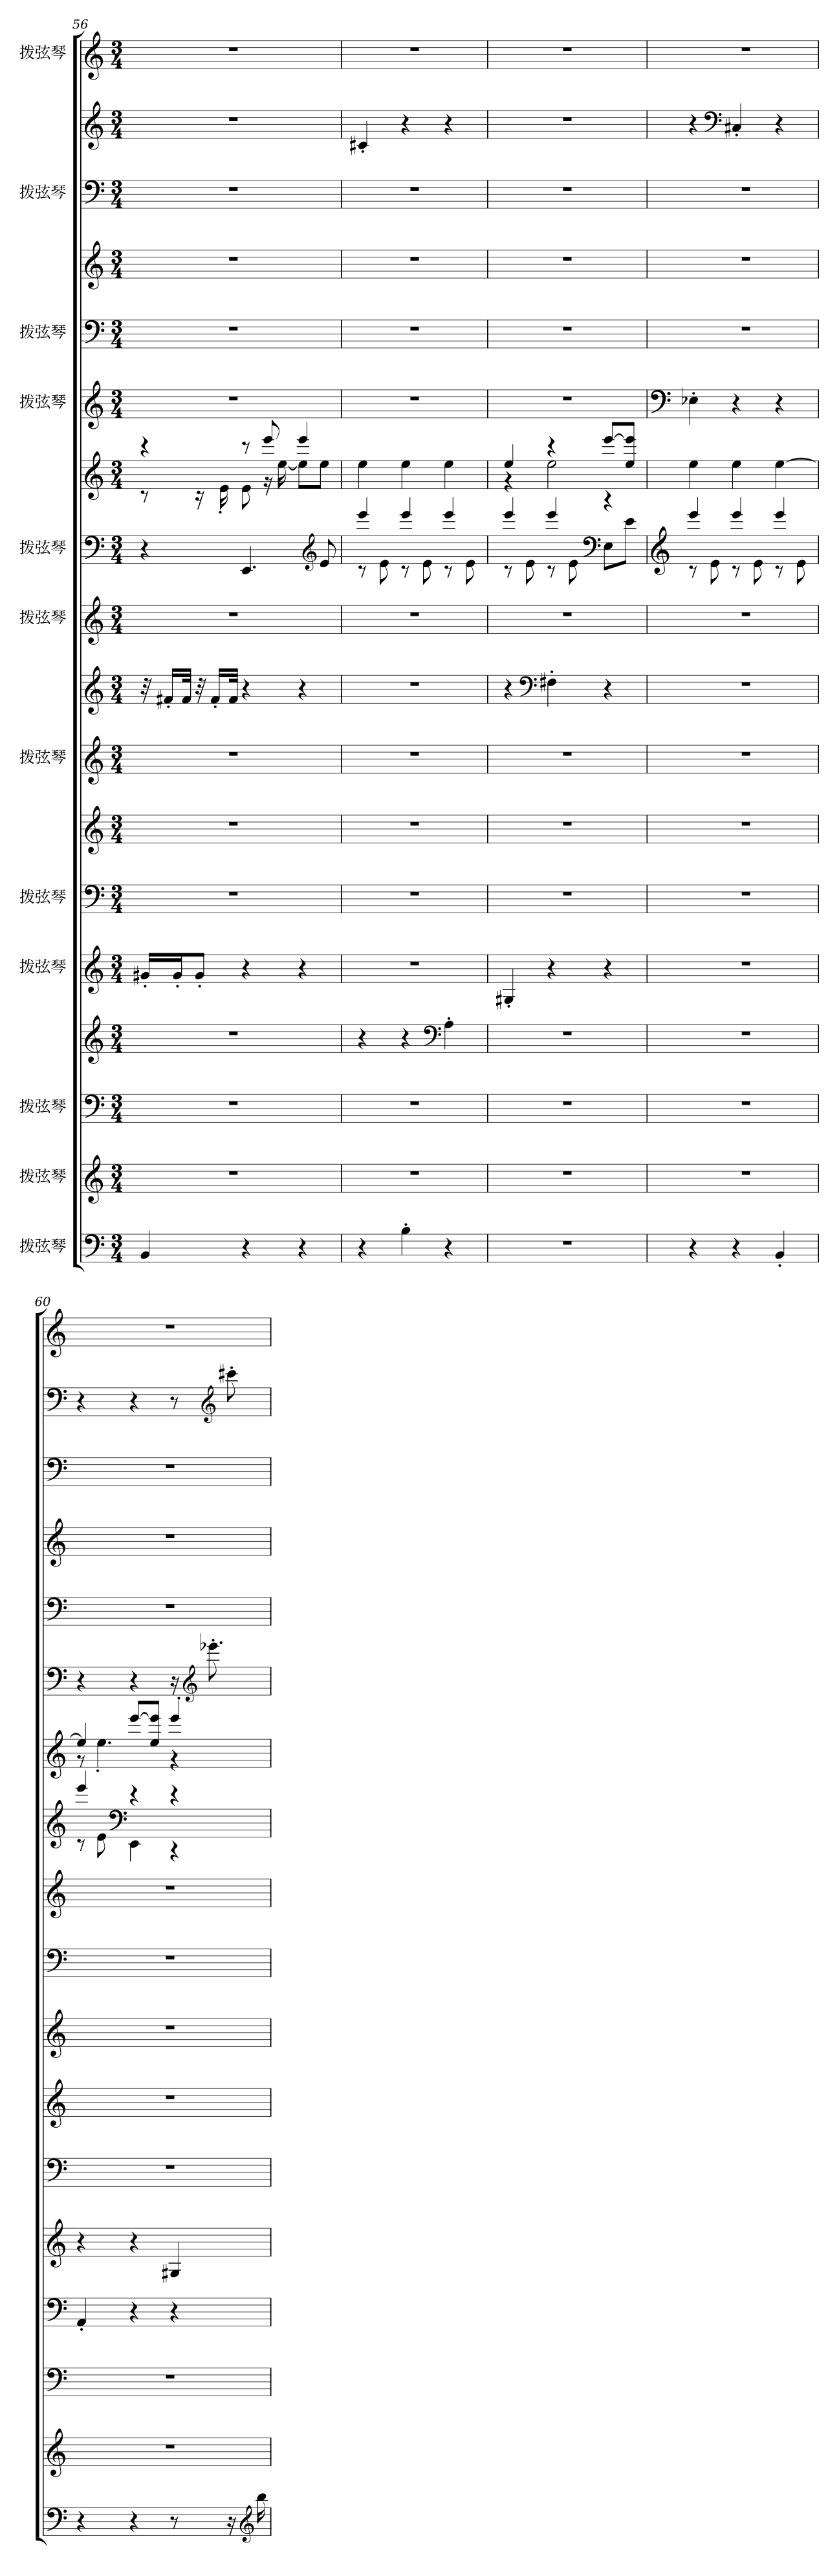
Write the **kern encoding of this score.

**kern	**kern	**kern	**kern	**kern	**kern	**kern	**kern	**kern	**kern	**kern	**kern	**kern	**kern	**kern	**kern	**kern	**kern
*part12	*part11	*part10	*part10	*part9	*part8	*part8	*part7	*part7	*part6	*part5	*part5	*part4	*part3	*part3	*part2	*part2	*part1
*staff18	*staff17	*staff16	*staff15	*staff14	*staff13	*staff12	*staff11	*staff10	*staff9	*staff8	*staff7	*staff6	*staff5	*staff4	*staff3	*staff2	*staff1
*I"拨弦琴	*I"拨弦琴	*I"拨弦琴	*	*I"拨弦琴	*I"拨弦琴	*	*I"拨弦琴	*	*I"拨弦琴	*I"拨弦琴	*	*I"拨弦琴	*I"拨弦琴	*	*I"拨弦琴	*	*I"拨弦琴
*clefF4	*clefG2	*clefF4	*clefG2	*clefG2	*clefF4	*clefG2	*clefG2	*clefG2	*clefG2	*clefF4	*clefG2	*clefG2	*clefF4	*clefG2	*clefF4	*clefG2	*clefG2
*k[]	*k[]	*k[]	*k[]	*k[]	*k[]	*k[]	*k[]	*k[]	*k[]	*k[]	*k[]	*k[]	*k[]	*k[]	*k[]	*k[]	*k[]
*M3/4	*M3/4	*M3/4	*M3/4	*M3/4	*M3/4	*M3/4	*M3/4	*M3/4	*M3/4	*M3/4	*M3/4	*M3/4	*M3/4	*M3/4	*M3/4	*M3/4	*M3/4
=56	=56	=56	=56	=56	=56	=56	=56	=56	=56	=56	=56	=56	=56	=56	=56	=56	=56
*	*	*	*	*	*	*	*	*	*	*	*^	*	*	*	*	*	*
4BB/	2.r	2.r	2.r	16g#X'/LL	2.r	2.r	2.r	32r	2.r	4r	4r	8r	2.r	2.r	2.r	2.r	2.r	2.r
.	.	.	.	.	.	.	.	16f#X'/LL	.	.	.	.	.	.	.	.	.	.
.	.	.	.	16g#'/J	.	.	.	.	.	.	.	.	.	.	.	.	.	.
.	.	.	.	.	.	.	.	32f#/JJk	.	.	.	.	.	.	.	.	.	.
.	.	.	.	8g#'/J	.	.	.	32r	.	.	.	16r	.	.	.	.	.	.
.	.	.	.	.	.	.	.	16f#'/LL	.	.	.	.	.	.	.	.	.	.
.	.	.	.	.	.	.	.	.	.	.	.	16e'\	.	.	.	.	.	.
.	.	.	.	.	.	.	.	32f#/JJk	.	.	.	.	.	.	.	.	.	.
4r	.	.	.	4r	.	.	.	4r	.	4.EE/	8r	8e\	.	.	.	.	.	.
.	.	.	.	.	.	.	.	.	.	.	8eee/	16r	.	.	.	.	.	.
.	.	.	.	.	.	.	.	.	.	.	.	[16ee\	.	.	.	.	.	.
4r	.	.	.	4r	.	.	.	4r	.	.	4eee/	8ee\L]	.	.	.	.	.	.
*	*	*	*	*	*	*	*	*	*	*clefG2	*	*	*	*	*	*	*	*
.	.	.	.	.	.	.	.	.	.	8e/	.	8ee\J	.	.	.	.	.	.
*	*	*	*	*	*	*	*	*	*	*	*v	*v	*	*	*	*	*	*
!!LO:PB:g=z
=57	=57	=57	=57	=57	=57	=57	=57	=57	=57	=57	=57	=57	=57	=57	=57	=57	=57
*	*	*	*	*	*	*	*	*	*	*^	*	*	*	*	*	*	*
4r	2.r	2.r	4r	2.r	2.r	2.r	2.r	2.r	2.r	4eee/	8r	4ee\	2.r	2.r	2.r	2.r	4c#X'/	2.r
.	.	.	.	.	.	.	.	.	.	.	8e\	.	.	.	.	.	.	.
4B'\	.	.	4r	.	.	.	.	.	.	4eee/	8r	4ee\	.	.	.	.	4r	.
.	.	.	.	.	.	.	.	.	.	.	8e\	.	.	.	.	.	.	.
*	*	*	*clefF4	*	*	*	*	*	*	*	*	*	*	*	*	*	*	*
4r	.	.	4A'\	.	.	.	.	.	.	4eee/	8r	4ee\	.	.	.	.	4r	.
.	.	.	.	.	.	.	.	.	.	.	8e\	.	.	.	.	.	.	.
=58	=58	=58	=58	=58	=58	=58	=58	=58	=58	=58	=58	=58	=58	=58	=58	=58	=58	=58
*	*	*	*	*	*	*	*	*	*	*	*	*^	*	*	*	*	*	*
2.r	2.r	2.r	2.r	4G#X'/	2.r	2.r	2.r	4r	2.r	4eee/	8r	4ee/	4r	2.r	2.r	2.r	2.r	2.r	2.r
.	.	.	.	.	.	.	.	.	.	.	8e\	.	.	.	.	.	.	.	.
*	*	*	*	*	*	*	*	*clefF4	*	*	*	*	*	*	*	*	*	*	*
.	.	.	.	4r	.	.	.	4F#X'\	.	4eee/	8r	4r	2ee\	.	.	.	.	.	.
.	.	.	.	.	.	.	.	.	.	.	8e\	.	.	.	.	.	.	.	.
*	*	*	*	*	*	*	*	*	*	*clefF4	*	*	*	*	*	*	*	*	*
.	.	.	.	4r	.	.	.	4r	.	4r	8E\L	[8eee/L	.	.	.	.	.	.	.
.	.	.	.	.	.	.	.	.	.	.	8e\J	8ee/ 8eee/]J	.	.	.	.	.	.	.
*	*	*	*	*	*	*	*	*	*	*	*	*v	*v	*	*	*	*	*	*
=59	=59	=59	=59	=59	=59	=59	=59	=59	=59	=59	=59	=59	=59	=59	=59	=59	=59	=59
*	*	*	*	*	*	*	*	*	*	*clefG2	*	*	*clefF4	*	*	*	*	*
4r	2.r	2.r	2.r	2.r	2.r	2.r	2.r	2.r	2.r	4eee/	8r	4ee\	4E-X'\	2.r	2.r	2.r	4r	2.r
.	.	.	.	.	.	.	.	.	.	.	8e\	.	.	.	.	.	.	.
*	*	*	*	*	*	*	*	*	*	*	*	*	*	*	*	*	*clefF4	*
4r	.	.	.	.	.	.	.	.	.	4eee/	8r	4ee\	4r	.	.	.	4C#X'/	.
.	.	.	.	.	.	.	.	.	.	.	8e\	.	.	.	.	.	.	.
4BB'/	.	.	.	.	.	.	.	.	.	4eee/	8r	[4ee\	4r	.	.	.	4r	.
.	.	.	.	.	.	.	.	.	.	.	8e\	.	.	.	.	.	.	.
!!LO:PB:g=z
=60	=60	=60	=60	=60	=60	=60	=60	=60	=60	=60	=60	=60	=60	=60	=60	=60	=60	=60
*	*	*	*	*	*	*	*	*	*	*	*	*^	*	*	*	*	*	*
4r	2.r	2.r	4AA'/	4r	2.r	2.r	2.r	2.r	2.r	4eee/	8r	4ee/]	8r	4r	2.r	2.r	2.r	4r	2.r
.	.	.	.	.	.	.	.	.	.	.	8e\	.	4.ee'\	.	.	.	.	.	.
*	*	*	*	*	*	*	*	*	*	*clefF4	*	*	*	*	*	*	*	*	*
4r	.	.	4r	4r	.	.	.	.	.	4r	4EE\	[8eee/L	.	4r	.	.	.	4r	.
.	.	.	.	.	.	.	.	.	.	.	.	8ee/ 8eee/]J	.	.	.	.	.	.	.
8r	.	.	4r	4G#X/	.	.	.	.	.	4r	4r	4eee'/	4r	16r	.	.	.	8r	.
*	*	*	*	*	*	*	*	*	*	*	*	*	*	*clefG2	*	*	*	*	*
.	.	.	.	.	.	.	.	.	.	.	.	.	.	8.eee-X'\	.	.	.	.	.
*	*	*	*	*	*	*	*	*	*	*	*	*	*	*	*	*	*	*clefG2	*
16r	.	.	.	.	.	.	.	.	.	.	.	.	.	.	.	.	.	8ccc#X'\	.
*clefG2	*	*	*	*	*	*	*	*	*	*	*	*	*	*	*	*	*	*	*
16bb\	.	.	.	.	.	.	.	.	.	.	.	.	.	.	.	.	.	.	.
*	*	*	*	*	*	*	*	*	*	*v	*v	*	*	*	*	*	*	*	*
*	*	*	*	*	*	*	*	*	*	*	*v	*v	*	*	*	*	*	*
=	=	=	=	=	=	=	=	=	=	=	=	=	=	=	=	=	=
*-	*-	*-	*-	*-	*-	*-	*-	*-	*-	*-	*-	*-	*-	*-	*-	*-	*-
